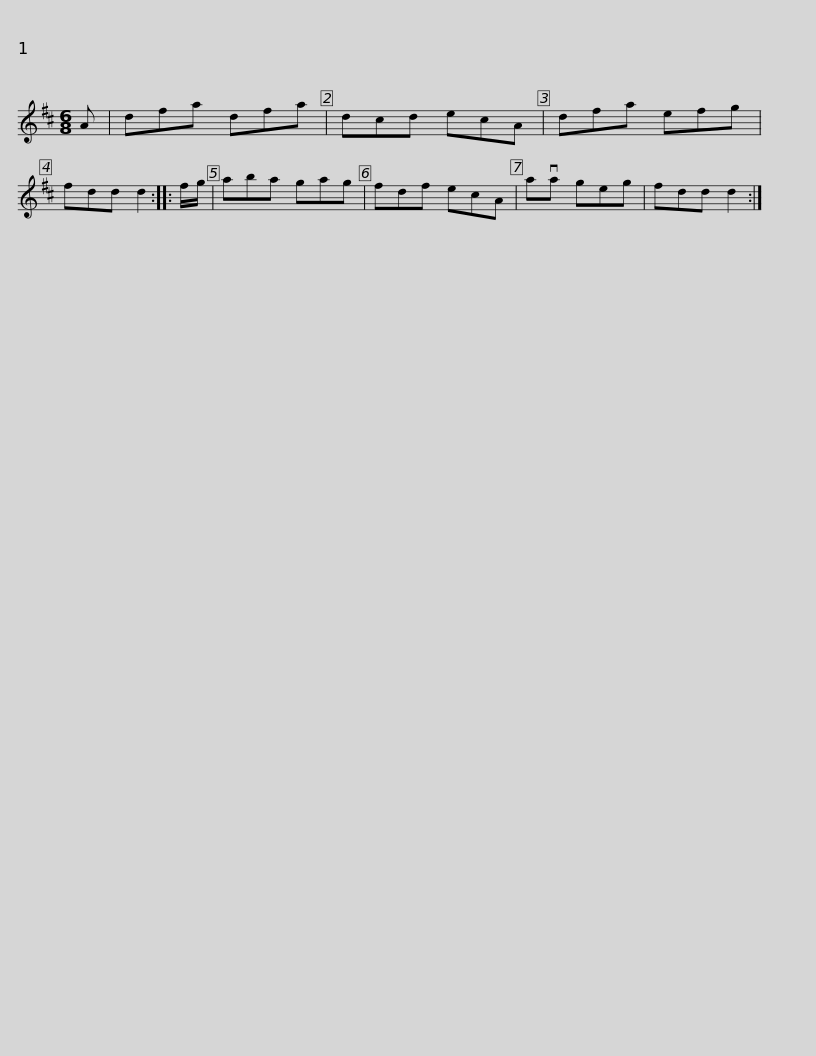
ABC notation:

X:1
L:1/8
M:6/8
I:linebreak $
K:D
V:1 treble
V:1
 A | dfa dfa | dcd ecA | dfa efg | fdd d2 :: %5
 f/g/ | aba gag | fdf ecA |$ ava geg | fdd d2 :| %10
